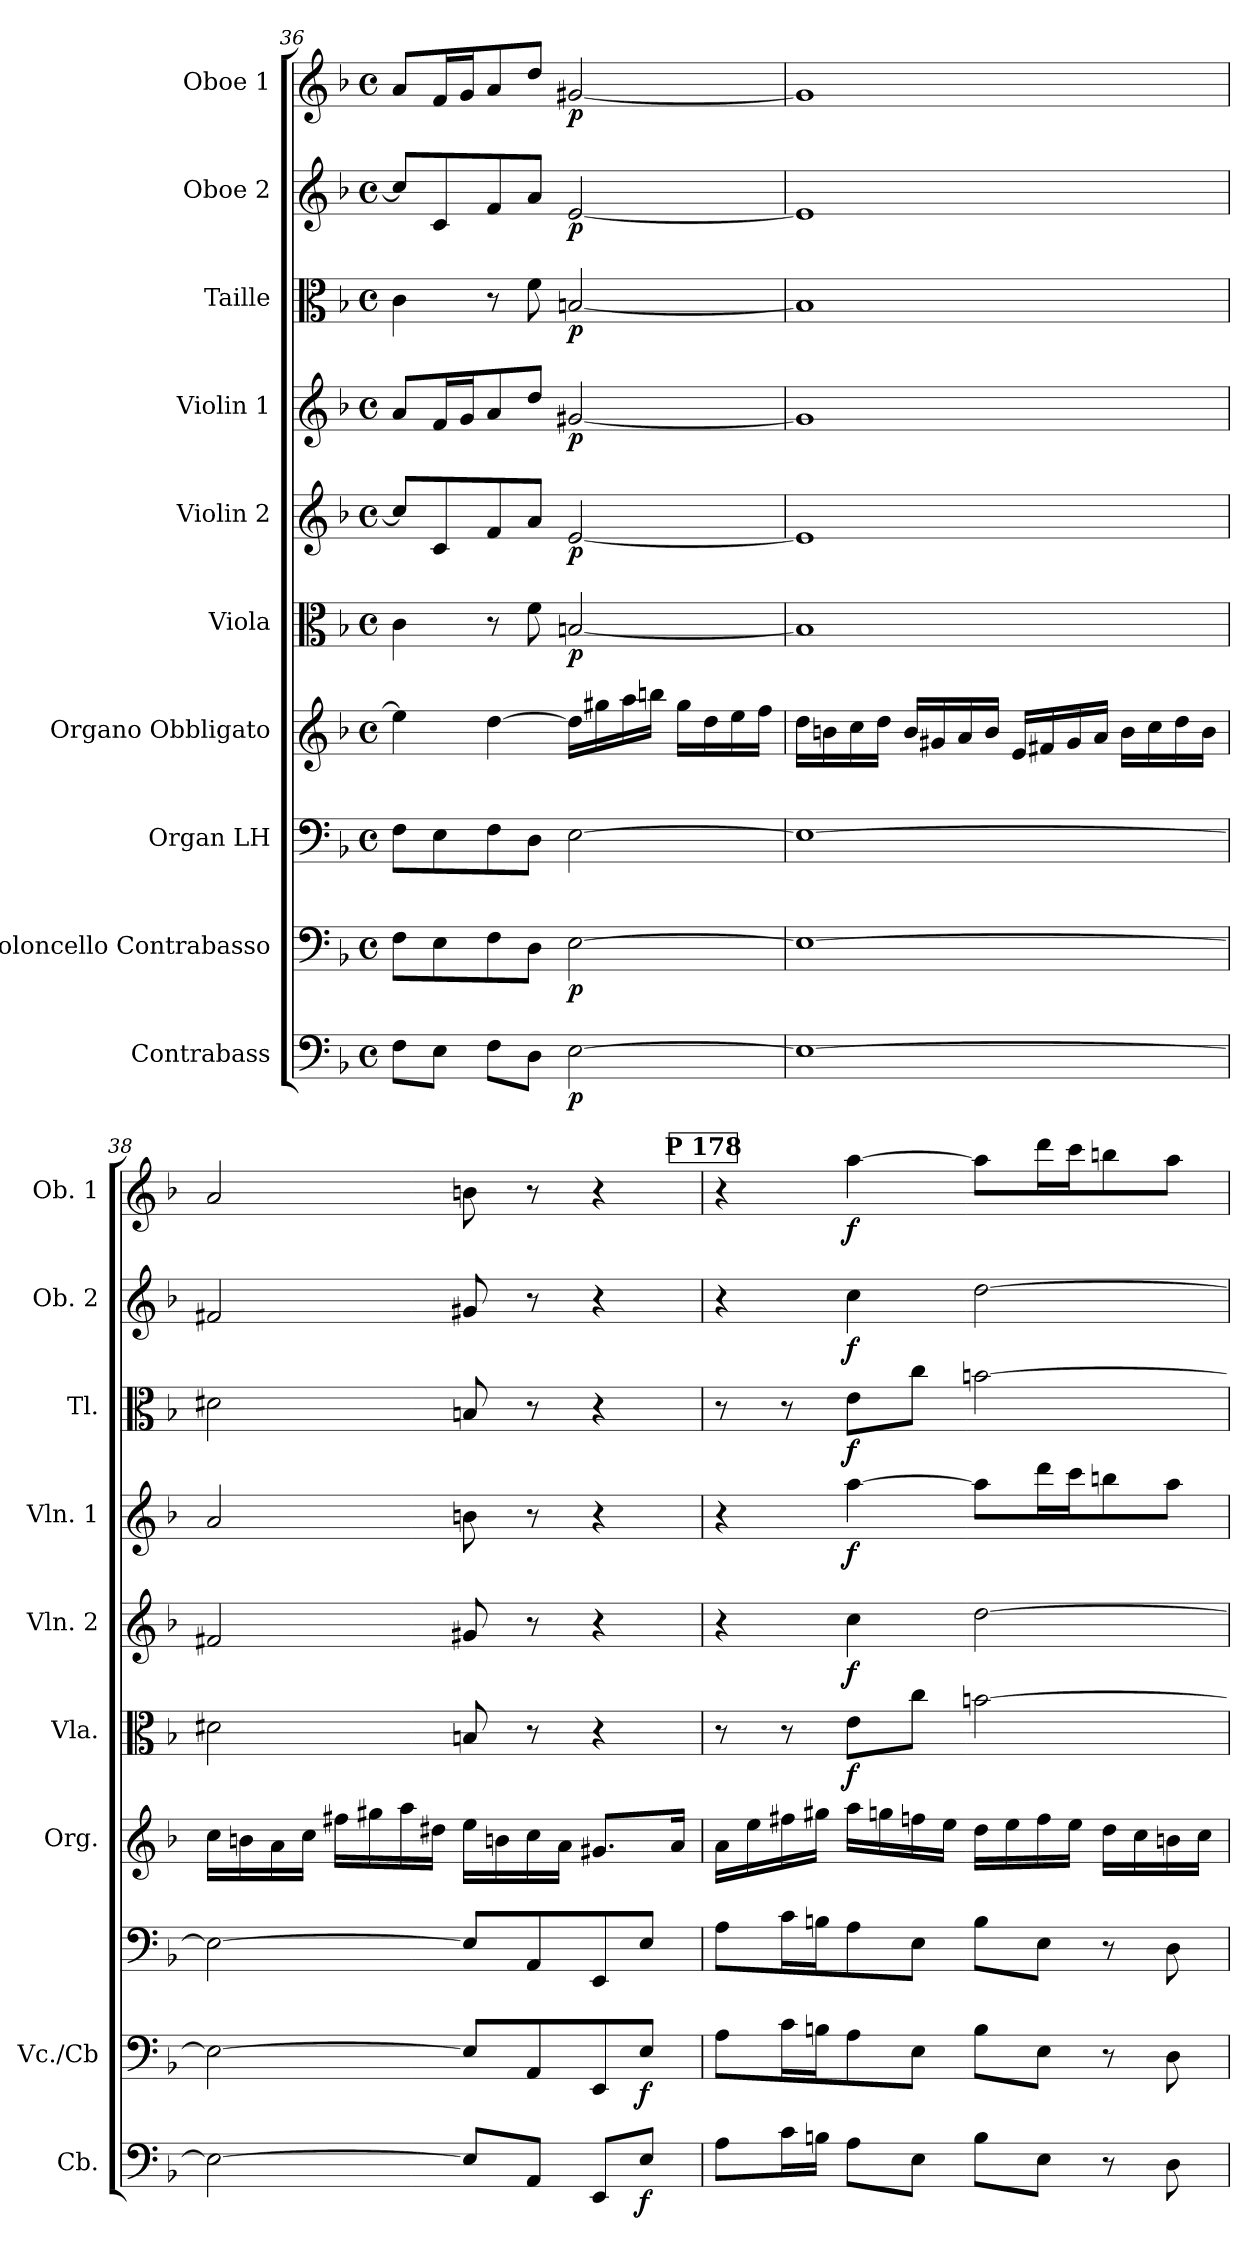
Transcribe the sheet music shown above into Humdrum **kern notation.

**kern	**dynam	**kern	**dynam	**kern	**kern	**kern	**dynam	**kern	**dynam	**kern	**dynam	**kern	**dynam	**kern	**dynam	**kern	**dynam
*part10	*part10	*part9	*part9	*part8	*part7	*part6	*part6	*part5	*part5	*part4	*part4	*part3	*part3	*part2	*part2	*part1	*part1
*staff10	*staff10	*staff9	*staff9	*staff8	*staff7	*staff6	*staff6	*staff5	*staff5	*staff4	*staff4	*staff3	*staff3	*staff2	*staff2	*staff1	*staff1
*I"Contrabass	*	*I"Violoncello Contrabasso	*	*I"Organ LH	*I"Organo Obbligato	*I"Viola	*	*I"Violin 2	*	*I"Violin 1	*	*I"Taille	*	*I"Oboe 2	*	*I"Oboe 1	*
*I'Cb.	*	*I'Vc./Cb	*	*	*I'Org.	*I'Vla.	*	*I'Vln. 2	*	*I'Vln. 1	*	*I'Tl.	*	*I'Ob. 2	*	*I'Ob. 1	*
*clefF4	*	*clefF4	*	*clefF4	*clefG2	*clefC3	*	*clefG2	*	*clefG2	*	*clefC3	*	*clefG2	*	*clefG2	*
*ITrd7c12	*	*	*	*	*	*	*	*	*	*	*	*	*	*	*	*	*
*k[b-]	*	*k[b-]	*	*k[b-]	*k[b-]	*k[b-]	*	*k[b-]	*	*k[b-]	*	*k[b-]	*	*k[b-]	*	*k[b-]	*
*M4/4	*	*M4/4	*	*M4/4	*M4/4	*M4/4	*	*M4/4	*	*M4/4	*	*M4/4	*	*M4/4	*	*M4/4	*
*met(c)	*	*met(c)	*	*met(c)	*met(c)	*met(c)	*	*met(c)	*	*met(c)	*	*met(c)	*	*met(c)	*	*met(c)	*
=36	=36	=36	=36	=36	=36	=36	=36	=36	=36	=36	=36	=36	=36	=36	=36	=36	=36
8FF\L	.	8F\L	.	8F\L	4ee\]	4c\	.	8cc/L]	.	8a/L	.	4c\	.	8cc/L]	.	8a/L	.
8EE\J	.	8E\	.	8E\	.	.	.	8c/	.	16f/L	.	.	.	8c/	.	16f/L	.
.	.	.	.	.	.	.	.	.	.	16g/J	.	.	.	.	.	16g/J	.
8FF\L	.	8F\	.	8F\	[4dd\	8r	.	8f/	.	8a/	.	8r	.	8f/	.	8a/	.
8DD\J	.	8D\J	.	8D\J	.	8f\	.	8a/J	.	8dd/J	.	8f\	.	8a/J	.	8dd/J	.
!	!LO:DY:b	!	!LO:DY:b	!	!	!	!LO:DY:b	!	!LO:DY:b	!	!LO:DY:b	!	!LO:DY:b	!	!LO:DY:b	!	!LO:DY:b
[2EE\	p	[2E\	p	[2E\	16dd\LL]	[2Bn/	p	[2e/	p	[2g#X/	p	[2Bn/	p	[2e/	p	[2g#X/	p
.	.	.	.	.	16gg#X\	.	.	.	.	.	.	.	.	.	.	.	.
.	.	.	.	.	16aa\	.	.	.	.	.	.	.	.	.	.	.	.
.	.	.	.	.	16bbn\JJ	.	.	.	.	.	.	.	.	.	.	.	.
.	.	.	.	.	16gg#\LL	.	.	.	.	.	.	.	.	.	.	.	.
.	.	.	.	.	16dd\	.	.	.	.	.	.	.	.	.	.	.	.
.	.	.	.	.	16ee\	.	.	.	.	.	.	.	.	.	.	.	.
.	.	.	.	.	16ff\JJ	.	.	.	.	.	.	.	.	.	.	.	.
!!LO:PB:g=z
=37	=37	=37	=37	=37	=37	=37	=37	=37	=37	=37	=37	=37	=37	=37	=37	=37	=37
1EE_	.	1E_	.	1E_	16dd\LL	1B]	.	1e]	.	1g#]	.	1B]	.	1e]	.	1g#]	.
.	.	.	.	.	16bn\	.	.	.	.	.	.	.	.	.	.	.	.
.	.	.	.	.	16cc\	.	.	.	.	.	.	.	.	.	.	.	.
.	.	.	.	.	16dd\JJ	.	.	.	.	.	.	.	.	.	.	.	.
.	.	.	.	.	16b/LL	.	.	.	.	.	.	.	.	.	.	.	.
.	.	.	.	.	16g#X/	.	.	.	.	.	.	.	.	.	.	.	.
.	.	.	.	.	16a/	.	.	.	.	.	.	.	.	.	.	.	.
.	.	.	.	.	16b/JJ	.	.	.	.	.	.	.	.	.	.	.	.
.	.	.	.	.	16e/LL	.	.	.	.	.	.	.	.	.	.	.	.
.	.	.	.	.	16f#X/	.	.	.	.	.	.	.	.	.	.	.	.
.	.	.	.	.	16g#/	.	.	.	.	.	.	.	.	.	.	.	.
.	.	.	.	.	16a/JJ	.	.	.	.	.	.	.	.	.	.	.	.
.	.	.	.	.	16b\LL	.	.	.	.	.	.	.	.	.	.	.	.
.	.	.	.	.	16cc\	.	.	.	.	.	.	.	.	.	.	.	.
.	.	.	.	.	16dd\	.	.	.	.	.	.	.	.	.	.	.	.
.	.	.	.	.	16b\JJ	.	.	.	.	.	.	.	.	.	.	.	.
=38	=38	=38	=38	=38	=38	=38	=38	=38	=38	=38	=38	=38	=38	=38	=38	=38	=38
2EE\_	.	2E\_	.	2E\_	16cc\LL	2d#X\	.	2f#X/	.	2a/	.	2d#X\	.	2f#X/	.	2a/	.
.	.	.	.	.	16bn\	.	.	.	.	.	.	.	.	.	.	.	.
.	.	.	.	.	16a\	.	.	.	.	.	.	.	.	.	.	.	.
.	.	.	.	.	16cc\JJ	.	.	.	.	.	.	.	.	.	.	.	.
.	.	.	.	.	16ff#X\LL	.	.	.	.	.	.	.	.	.	.	.	.
.	.	.	.	.	16gg#X\	.	.	.	.	.	.	.	.	.	.	.	.
.	.	.	.	.	16aa\	.	.	.	.	.	.	.	.	.	.	.	.
.	.	.	.	.	16dd#X\JJ	.	.	.	.	.	.	.	.	.	.	.	.
8EE/L]	.	8E/L]	.	8E/L]	16ee\LL	8Bn/	.	8g#X/	.	8bn\	.	8Bn/	.	8g#X/	.	8bn\	.
.	.	.	.	.	16bn\	.	.	.	.	.	.	.	.	.	.	.	.
8AAA/J	.	8AA/	.	8AA/	16cc\	8r	.	8r	.	8r	.	8r	.	8r	.	8r	.
.	.	.	.	.	16a\JJ	.	.	.	.	.	.	.	.	.	.	.	.
8EEE/L	.	8EE/	.	8EE/	8.g#X/L	4r	.	4r	.	4r	.	4r	.	4r	.	4r	.
!	!LO:DY:b	!	!LO:DY:b	!	!	!	!	!	!	!	!	!	!	!	!	!	!
8EE/J	f	8E/J	f	8E/J	.	.	.	.	.	.	.	.	.	.	.	.	.
.	.	.	.	.	16a/Jk	.	.	.	.	.	.	.	.	.	.	.	.
!!LO:PB:g=z
!!LO:REH:place=s1:a:B:fs=14:t=P 178
=39	=39	=39	=39	=39	=39	=39	=39	=39	=39	=39	=39	=39	=39	=39	=39	=39	=39
8AA\L	.	8A\L	.	8A\L	16a\LL	8r	.	4r	.	4r	.	8r	.	4r	.	4r	.
.	.	.	.	.	16ee\	.	.	.	.	.	.	.	.	.	.	.	.
16C\L	.	16c\L	.	16c\L	16ff#X\	8r	.	.	.	.	.	8r	.	.	.	.	.
16BBn\JJ	.	16Bn\J	.	16Bn\J	16gg#X\JJ	.	.	.	.	.	.	.	.	.	.	.	.
!	!	!	!	!	!	!	!LO:DY:b	!	!LO:DY:b	!	!LO:DY:b	!	!LO:DY:b	!	!LO:DY:b	!	!LO:DY:b
8AA\L	.	8A\	.	8A\	16aa\LL	8e\L	f	4cc\	f	[4aa\	f	8e\L	f	4cc\	f	[4aa\	f
.	.	.	.	.	16ggn\	.	.	.	.	.	.	.	.	.	.	.	.
8EE\J	.	8E\J	.	8E\J	16ffn\	8cc\J	.	.	.	.	.	8cc\J	.	.	.	.	.
.	.	.	.	.	16ee\JJ	.	.	.	.	.	.	.	.	.	.	.	.
8BB\L	.	8B\L	.	8B\L	16dd\LL	[2bn\	.	[2dd\	.	8aa\L]	.	[2bn\	.	[2dd\	.	8aa\L]	.
.	.	.	.	.	16ee\	.	.	.	.	.	.	.	.	.	.	.	.
8EE\J	.	8E\J	.	8E\J	16ff\	.	.	.	.	16ddd\L	.	.	.	.	.	16ddd\L	.
.	.	.	.	.	16ee\JJ	.	.	.	.	16ccc\J	.	.	.	.	.	16ccc\J	.
8r	.	8r	.	8r	16dd\LL	.	.	.	.	8bbn\	.	.	.	.	.	8bbn\	.
.	.	.	.	.	16cc\	.	.	.	.	.	.	.	.	.	.	.	.
8DD\	.	8D\	.	8D\	16bn\	.	.	.	.	8aa\J	.	.	.	.	.	8aa\J	.
.	.	.	.	.	16cc\JJ	.	.	.	.	.	.	.	.	.	.	.	.
=	=	=	=	=	=	=	=	=	=	=	=	=	=	=	=	=	=
*-	*-	*-	*-	*-	*-	*-	*-	*-	*-	*-	*-	*-	*-	*-	*-	*-	*-
